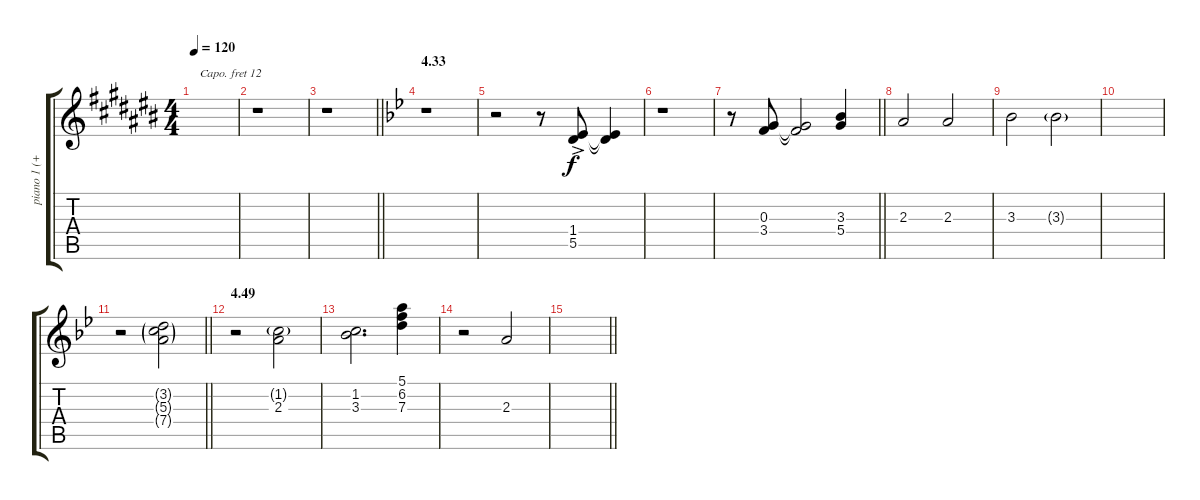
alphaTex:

\track ("piano 1 (+12)" "piano 1 (+") {instrument acousticgrandpiano}
\staff {score tabs}
\capo 12
\tuning (E4 B3 G3 D3 A2 E2) {hide}
\ts (4 4)
\tempo 120
\clef g2
\ks c#
|
r.1 |
\barLineRight lightlight
r.1 |
\section ("" "4.33")
\ks bb
r.1 |
r.2 r.8 (1.4{ac} 5.5{ac}).8 (1.4{t} 5.5{t}).4 |
r.1 |
\barLineRight lightlight
r.8 (0.3 3.4).8 (0.3{t} 3.4{t}).2 (3.3 5.4).4 |
2.3.2 2.3.2 |
3.3.2 3.3{g}.2 |
|
\barLineRight lightlight
r.2 (3.2{g} 5.3{g} 7.4{g}).2 |
\section ("" "4.49")
r.2 (1.2{g} 2.3).2 |
(1.2 3.3).2{d} (5.1 6.2 7.3).4 |
r.2 2.3.2 |
\barLineRight lightlight
